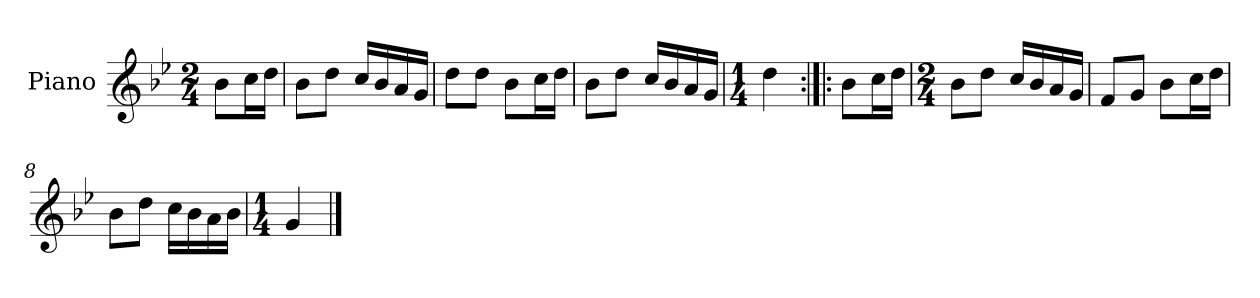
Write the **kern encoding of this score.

**kern
*part1
*staff1
*I"Piano
*I'Pno.
*clefG2
*k[b-e-]
*M2/4
=
8b-\L
16cc\L
16dd\JJ
=1
8b-\L
8dd\J
16cc/LL
16b-/
16a/
16g/JJ
=2
8dd\L
8dd\J
8b-\L
16cc\L
16dd\JJ
=3
8b-\L
8dd\J
16cc/LL
16b-/
16a/
16g/JJ
=4
*M1/4
4dd\
=5:|!|:
8b-\L
16cc\L
16dd\JJ
=6
*M2/4
8b-\L
8dd\J
16cc/LL
16b-/
16a/
16g/JJ
=7
8f/L
8g/J
8b-\L
16cc\L
16dd\JJ
!!LO:LB:g=z
=8
8b-\L
8dd\J
16cc\LL
16b-\
16a\
16b-\JJ
=9
*M1/4
4g/
==
*-
